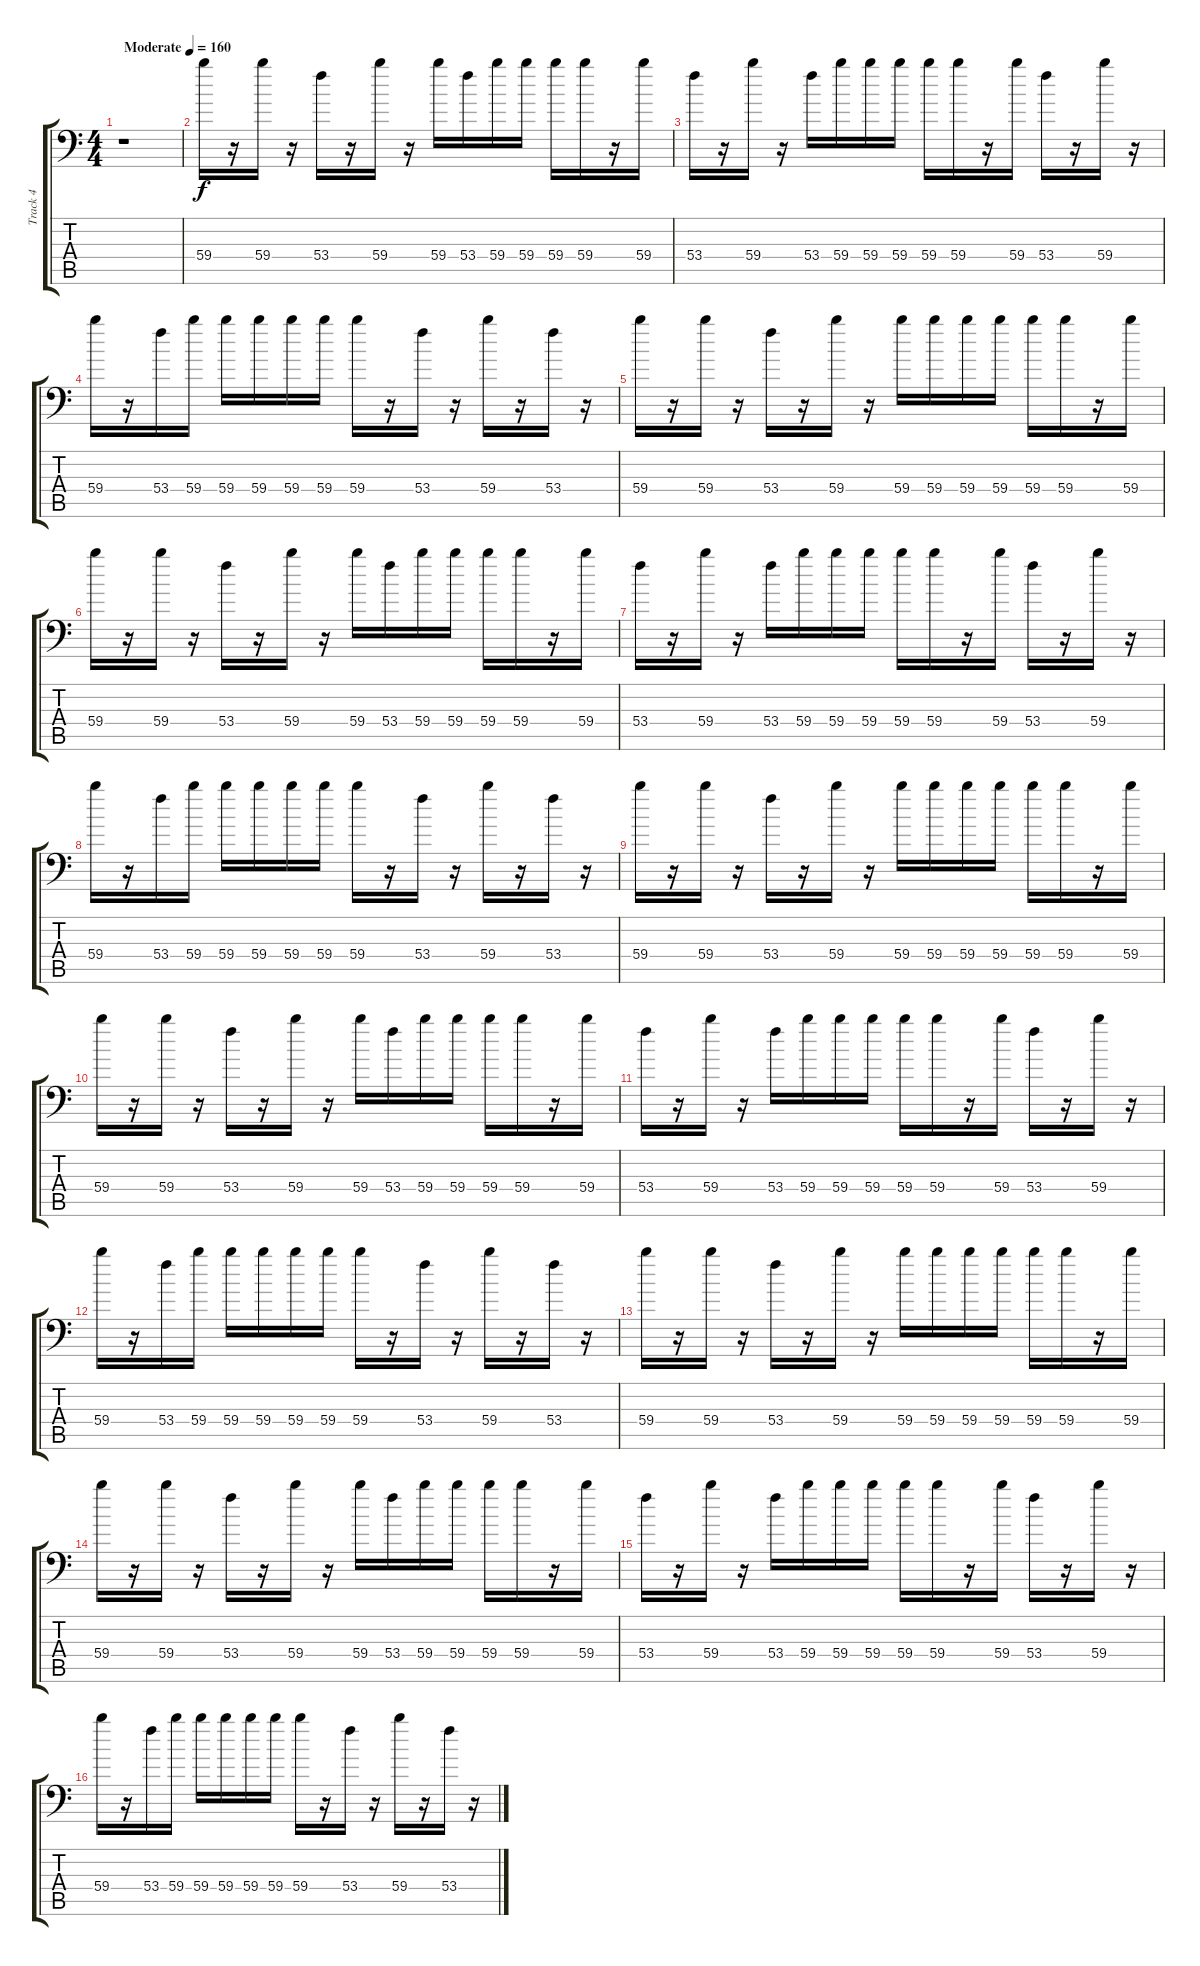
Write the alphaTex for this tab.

\track ("Track 4" "Track 4") {instrument acousticgrandpiano}
\staff {score tabs}
\tuning (C-1 C-1 C-1 C-1 C-1 C-1) {hide}
\ts (4 4)
\tempo (160 "Moderate")
\clef f4
\ks c
r.1{dy f instrument acousticgrandpiano} |
59.4.16 r.16 59.4.16 r.16 53.4.16 r.16 59.4.16 r.16 59.4.16 53.4.16 59.4.16 59.4.16 59.4.16 59.4.16 r.16 59.4.16 |
53.4.16 r.16 59.4.16 r.16 53.4.16 59.4.16 59.4.16 59.4.16 59.4.16 59.4.16 r.16 59.4.16 53.4.16 r.16 59.4.16 r.16 |
59.4.16 r.16 53.4.16 59.4.16 59.4.16 59.4.16 59.4.16 59.4.16 59.4.16 r.16 53.4.16 r.16 59.4.16 r.16 53.4.16 r.16 |
59.4.16 r.16 59.4.16 r.16 53.4.16 r.16 59.4.16 r.16 59.4.16 59.4.16 59.4.16 59.4.16 59.4.16 59.4.16 r.16 59.4.16 |
59.4.16 r.16 59.4.16 r.16 53.4.16 r.16 59.4.16 r.16 59.4.16 53.4.16 59.4.16 59.4.16 59.4.16 59.4.16 r.16 59.4.16 |
53.4.16 r.16 59.4.16 r.16 53.4.16 59.4.16 59.4.16 59.4.16 59.4.16 59.4.16 r.16 59.4.16 53.4.16 r.16 59.4.16 r.16 |
59.4.16 r.16 53.4.16 59.4.16 59.4.16 59.4.16 59.4.16 59.4.16 59.4.16 r.16 53.4.16 r.16 59.4.16 r.16 53.4.16 r.16 |
59.4.16 r.16 59.4.16 r.16 53.4.16 r.16 59.4.16 r.16 59.4.16 59.4.16 59.4.16 59.4.16 59.4.16 59.4.16 r.16 59.4.16 |
59.4.16 r.16 59.4.16 r.16 53.4.16 r.16 59.4.16 r.16 59.4.16 53.4.16 59.4.16 59.4.16 59.4.16 59.4.16 r.16 59.4.16 |
53.4.16 r.16 59.4.16 r.16 53.4.16 59.4.16 59.4.16 59.4.16 59.4.16 59.4.16 r.16 59.4.16 53.4.16 r.16 59.4.16 r.16 |
59.4.16 r.16 53.4.16 59.4.16 59.4.16 59.4.16 59.4.16 59.4.16 59.4.16 r.16 53.4.16 r.16 59.4.16 r.16 53.4.16 r.16 |
59.4.16 r.16 59.4.16 r.16 53.4.16 r.16 59.4.16 r.16 59.4.16 59.4.16 59.4.16 59.4.16 59.4.16 59.4.16 r.16 59.4.16 |
59.4.16 r.16 59.4.16 r.16 53.4.16 r.16 59.4.16 r.16 59.4.16 53.4.16 59.4.16 59.4.16 59.4.16 59.4.16 r.16 59.4.16 |
53.4.16 r.16 59.4.16 r.16 53.4.16 59.4.16 59.4.16 59.4.16 59.4.16 59.4.16 r.16 59.4.16 53.4.16 r.16 59.4.16 r.16 |
59.4.16 r.16 53.4.16 59.4.16 59.4.16 59.4.16 59.4.16 59.4.16 59.4.16 r.16 53.4.16 r.16 59.4.16 r.16 53.4.16 r.16
